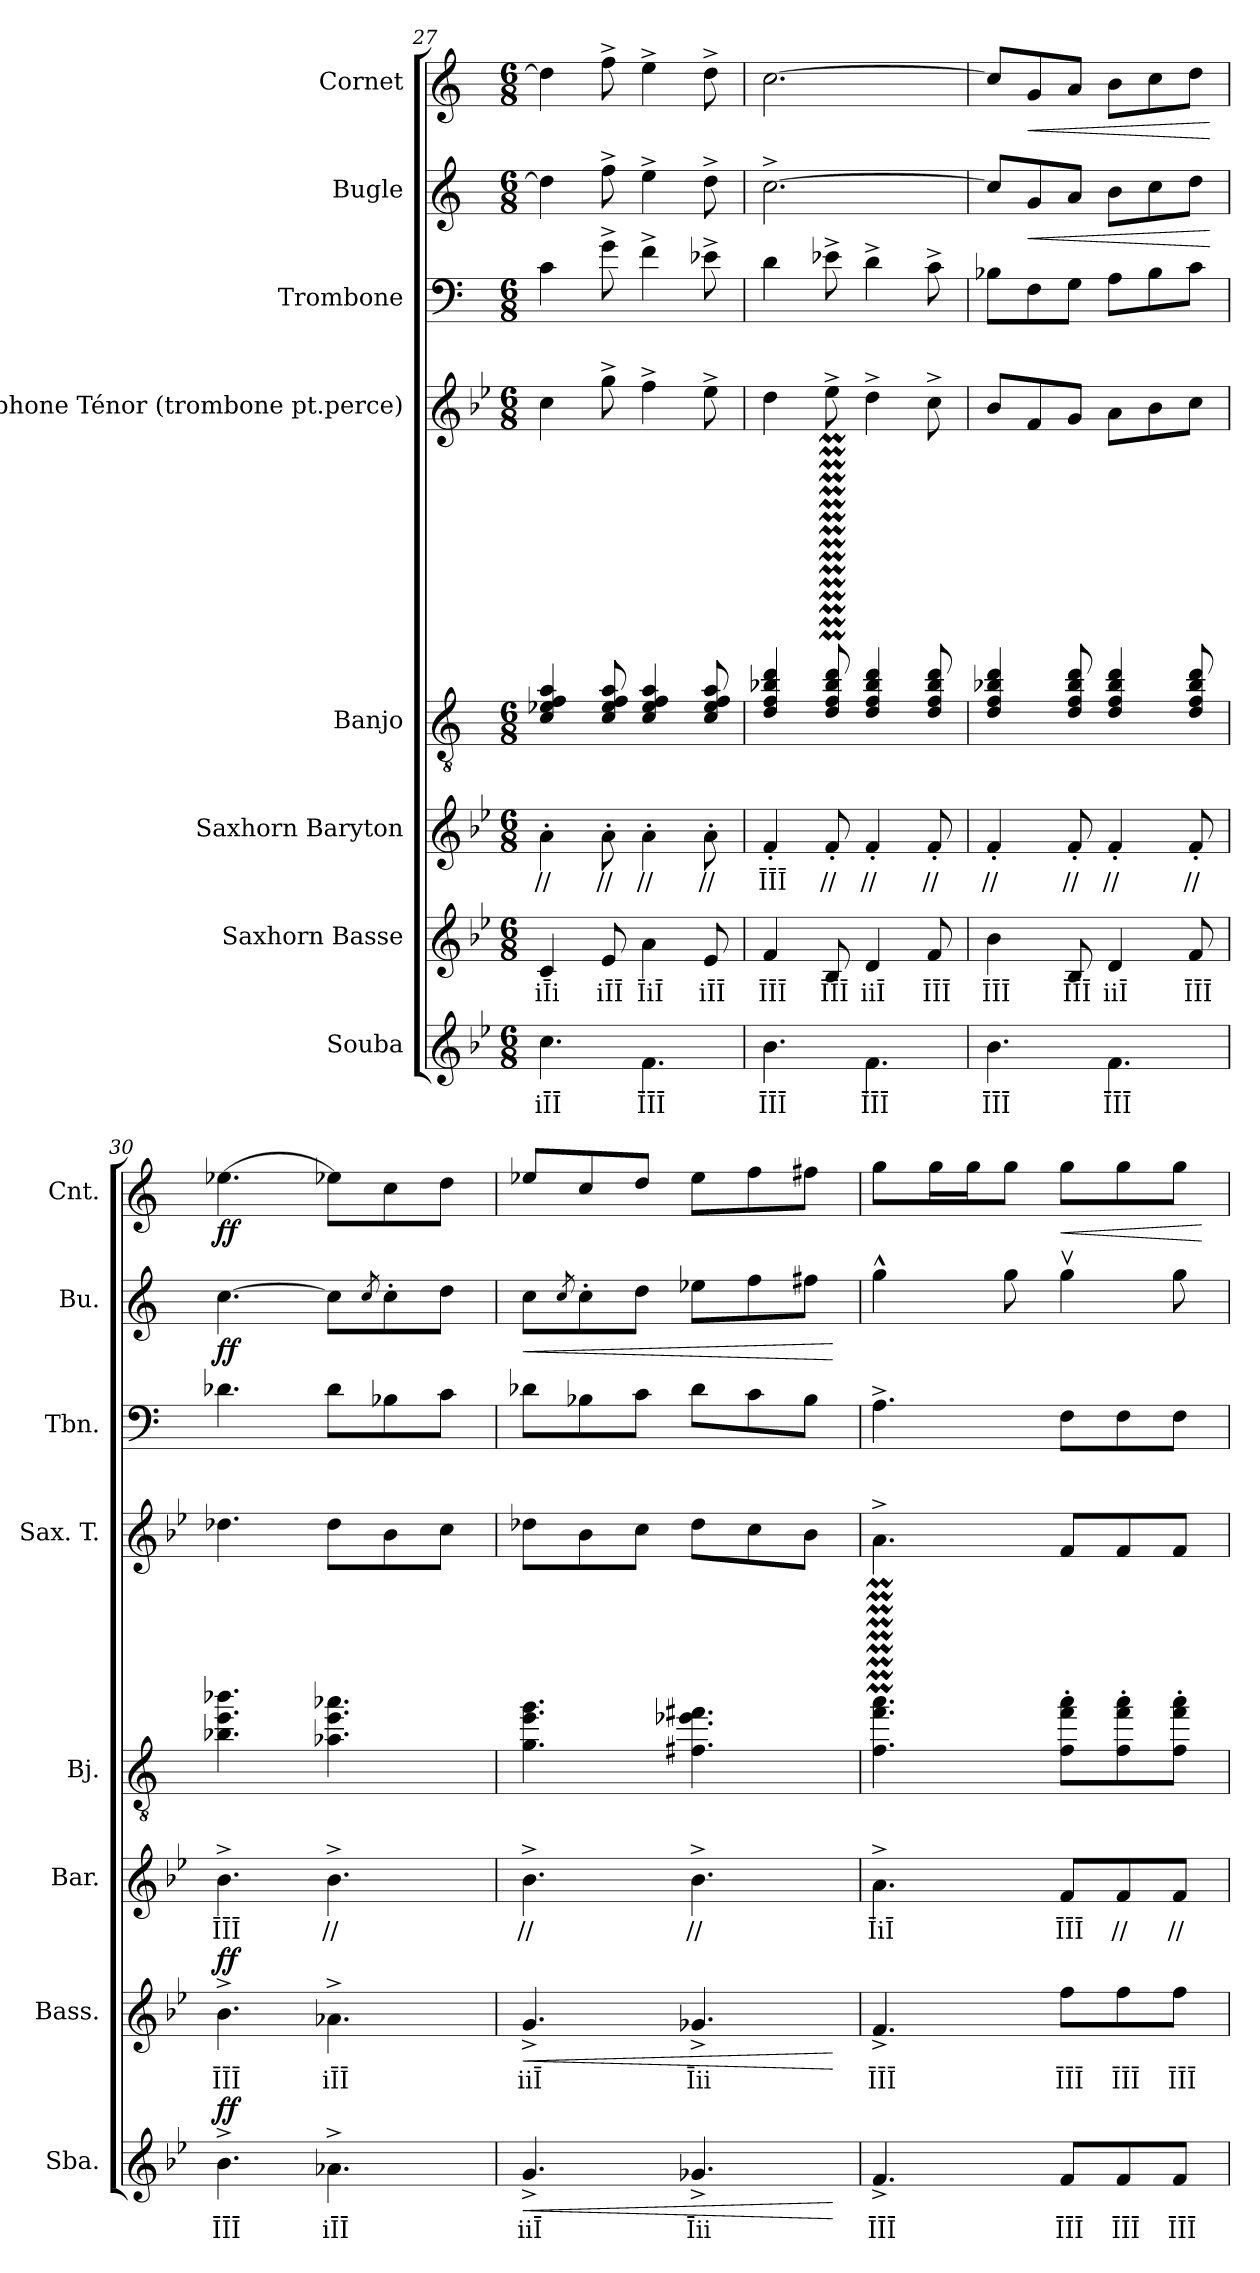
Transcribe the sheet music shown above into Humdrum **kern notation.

**kern	**text	**dynam	**kern	**text	**dynam	**kern	**text	**kern	**kern	**kern	**kern	**dynam	**kern	**dynam
*part8	*part8	*part8	*part7	*part7	*part7	*part6	*part6	*part5	*part4	*part3	*part2	*part2	*part1	*part1
*staff8	*staff8	*staff8	*staff7	*staff7	*staff7	*staff6	*staff6	*staff5	*staff4	*staff3	*staff2	*staff2	*staff1	*staff1
*I"Souba	*	*	*I"Saxhorn Basse	*	*	*I"Saxhorn Baryton	*	*I"Banjo	*I"Saxophone Ténor (trombone pt.perce)	*I"Trombone	*I"Bugle	*	*I"Cornet	*
*I'Sba.	*	*	*I'Bass.	*	*	*I'Bar.	*	*I'Bj.	*I'Sax. T.	*I'Tbn.	*I'Bu.	*	*I'Cnt.	*
*clefG2	*	*	*clefG2	*	*	*clefG2	*	*clefGv2	*clefG2	*clefF4	*clefG2	*	*clefG2	*
*ITrd15c26	*	*	*ITrd8c14	*	*	*ITrd8c14	*	*ITrd7c12	*ITrd8c14	*	*ITrd1c2	*	*ITrd1c2	*
*k[b-e-]	*	*	*k[b-e-]	*	*	*k[b-e-]	*	*k[]	*k[b-e-]	*k[]	*k[b-e-]	*	*k[b-e-]	*
*M6/8	*	*	*M6/8	*	*	*M6/8	*	*M6/8	*M6/8	*M6/8	*M6/8	*	*M6/8	*
=27	=27	=27	=27	=27	=27	=27	=27	=27	=27	=27	=27	=27	=27	=27
!	!LO:LY:b	!	!	!LO:LY:b	!	!	!LO:LY:b	!	!	!	!	!	!	!
4.C\	iĪĪ	.	4C/	iĪi	.	4A'\	//	4C/ 4E-X/ 4F/ 4A/	4c\	4c\	4cc\]	.	4cc\]	.
!	!	!	!	!LO:LY:b	!	!	!LO:LY:b	!	!	!	!	!	!	!
.	.	.	8E-/	iĪĪ	.	8A'\	//	8C/ 8E-/ 8F/ 8A/	8g^\	8g^\	8ee-^\	.	8ee-^\	.
!	!LO:LY:b	!	!	!LO:LY:b	!	!	!LO:LY:b	!	!	!	!	!	!	!
4.FF\	ĪĪĪ	.	4A\	ĪiĪ	.	4A'\	//	4C/ 4E-/ 4F/ 4A/	4f^\	4f^\	4dd^\	.	4dd^\	.
!	!	!	!	!LO:LY:b	!	!	!LO:LY:b	!	!	!	!	!	!	!
.	.	.	8E-/	iĪĪ	.	8A'\	//	8C/ 8E-/ 8F/ 8A/	8e-^\	8e-X^\	8cc^\	.	8cc^\	.
=28	=28	=28	=28	=28	=28	=28	=28	=28	=28	=28	=28	=28	=28	=28
!	!LO:LY:b	!	!	!LO:LY:b	!	!	!LO:LY:b	!	!	!	!	!	!	!
4.BB-\	ĪĪĪ	.	4F/	ĪĪĪ	.	4F'/	ĪĪĪ	4D/ 4F/ 4B-X/ 4d/	4d\	4d\	[2.b-^\	.	[2.b-\	.
!	!	!	!	!LO:LY:b	!	!	!LO:LY:b	!	!	!	!	!	!	!
.	.	.	8BB-/	ĪĪĪ	.	8F'/	//	8D/M 8F/M 8B-/M 8d/M	8e-^\	8e-X^\	.	.	.	.
!	!LO:LY:b	!	!	!LO:LY:b	!	!	!LO:LY:b	!	!	!	!	!	!	!
4.FF\	ĪĪĪ	.	4D/	iiĪ	.	4F'/	//	4D/ 4F/ 4B-/ 4d/	4d^\	4d^\	.	.	.	.
!	!	!	!	!LO:LY:b	!	!	!LO:LY:b	!	!	!	!	!	!	!
.	.	.	8F/	ĪĪĪ	.	8F'/	//	8D/ 8F/ 8B-/ 8d/	8c^\	8c^\	.	.	.	.
=29	=29	=29	=29	=29	=29	=29	=29	=29	=29	=29	=29	=29	=29	=29
!	!LO:LY:b	!	!	!LO:LY:b	!	!	!LO:LY:b	!	!	!	!	!	!	!
4.BB-\	ĪĪĪ	.	4B-\	ĪĪĪ	.	4F'/	//	4D/ 4F/ 4B-X/ 4d/	8B-/L	8B-X\L	8b-/L]	.	8b-/L]	.
!	!	!	!	!	!	!	!	!	!	!	!	!LO:HP:b	!	!LO:HP:b
.	.	.	.	.	.	.	.	.	8F/	8F\	8f/	<	8f/	<
!	!	!	!	!LO:LY:b	!	!	!LO:LY:b	!	!	!	!	!	!	!
.	.	.	8BB-/	ĪĪĪ	.	8F'/	//	8D/ 8F/ 8B-/ 8d/	8G/J	8G\J	8g/J	.	8g/J	.
!	!LO:LY:b	!	!	!LO:LY:b	!	!	!LO:LY:b	!	!	!	!	!	!	!
4.FF\	ĪĪĪ	.	4D/	iiĪ	.	4F'/	//	4D/ 4F/ 4B-/ 4d/	8A\L	8A\L	8a\L	.	8a\L	.
.	.	.	.	.	.	.	.	.	8B-\	8B-\	8b-\	.	8b-\	.
!	!	!	!	!LO:LY:b	!	!	!LO:LY:b	!	!	!	!	!	!	!
.	.	.	8F/	ĪĪĪ	.	8F'/	//	8D/ 8F/ 8B-/ 8d/	8c\J	8c\J	8cc\J	.	8cc\J	.
.	.	.	.	.	.	.	.	.	.	.	.	[	.	[
!!LO:PB:g=z
=30	=30	=30	=30	=30	=30	=30	=30	=30	=30	=30	=30	=30	=30	=30
!	!LO:LY:b	!LO:DY:b	!	!LO:LY:b	!LO:DY:b	!	!LO:LY:b	!	!	!	!	!LO:DY:b	!	!LO:DY:b
4.BB-^\	ĪĪĪ	ff	4.B-^\	ĪĪĪ	ff	4.B-^\	ĪĪĪ	4.B-X\ 4.e\ 4.b-X\	4.d-X\	4.d-X\	[4.b-\	ff	[4.dd-X\	ff
!	!LO:LY:b	!	!	!LO:LY:b	!	!	!LO:LY:b	!	!	!	!	!	!	!
4.AA-X^\	iĪĪ	.	4.A-X^\	iĪĪ	.	4.B-^\	//	4.A-X\ 4.e\ 4.a-X\	8d-\L	8d-\L	8b-\L]	.	8dd-X\L]	.
.	.	.	.	.	.	.	.	.	.	.	8qb-/	.	.	.
.	.	.	.	.	.	.	.	.	8B-\	8B-X\	8b-'\	.	8b-\	.
.	.	.	.	.	.	.	.	.	8c\J	8c\J	8cc\J	.	8cc\J	.
=31	=31	=31	=31	=31	=31	=31	=31	=31	=31	=31	=31	=31	=31	=31
!	!LO:LY:b	!LO:HP:b	!	!LO:LY:b	!LO:HP:b	!	!LO:LY:b	!	!	!	!	!LO:HP:b	!	!
4.GG^/	iiĪ	<	4.G^/	iiĪ	<	4.B-^\	//	4.G\ 4.e\ 4.g\	8d-X\L	8d-X\L	8b-\L	<	8dd-X/L	.
.	.	.	.	.	.	.	.	.	.	.	8qb-/	.	.	.
.	.	.	.	.	.	.	.	.	8B-\	8B-X\	8b-'\	.	8b-/	.
.	.	.	.	.	.	.	.	.	8c\J	8c\J	8cc\J	.	8cc/J	.
!	!LO:LY:b	!	!	!LO:LY:b	!	!	!LO:LY:b	!	!	!	!	!	!	!
4.GG-X^/	Īii	.	4.G-X^/	Īii	.	4.B-^\	//	4.F#X\ 4.e-X\ 4.f#X\	8d-\L	8d-\L	8dd-X\L	.	8dd-\L	.
.	.	.	.	.	.	.	.	.	8c\	8c\	8ee-\	.	8ee-\	.
.	.	.	.	.	.	.	.	.	8B-\J	8B-\J	8een\J	.	8een\J	.
.	.	[	.	.	[	.	.	.	.	.	.	[	.	.
=32	=32	=32	=32	=32	=32	=32	=32	=32	=32	=32	=32	=32	=32	=32
!	!LO:LY:b	!	!	!LO:LY:b	!	!	!LO:LY:b	!	!	!	!	!	!	!
4.FF^/	ĪĪĪ	.	4.F^/	ĪĪĪ	.	4.A^\	ĪiĪ	4.F\M 4.f\M 4.a\M	4.A^\	4.A^\	4ff^^\	.	8ff\L	.
.	.	.	.	.	.	.	.	.	.	.	.	.	16ff\L	.
.	.	.	.	.	.	.	.	.	.	.	.	.	16ff\J	.
.	.	.	.	.	.	.	.	.	.	.	8ff\	.	8ff\J	.
!	!LO:LY:b	!	!	!LO:LY:b	!	!	!LO:LY:b	!	!	!	!	!	!	!LO:HP:b
8FF/L	ĪĪĪ	.	8f\L	ĪĪĪ	.	8F/L	ĪĪĪ	8F\' 8f\' 8a\'L	8F/L	8F\L	4ffv\	.	8ff\L	<
!	!LO:LY:b	!	!	!LO:LY:b	!	!	!LO:LY:b	!	!	!	!	!	!	!
8FF/	ĪĪĪ	.	8f\	ĪĪĪ	.	8F/	//	8F\' 8f\' 8a\'	8F/	8F\	.	.	8ff\	.
!	!LO:LY:b	!	!	!LO:LY:b	!	!	!LO:LY:b	!	!	!	!	!	!	!
8FF/J	ĪĪĪ	.	8f\J	ĪĪĪ	.	8F/J	//	8F\' 8f\' 8a\'J	8F/J	8F\J	8ff\	.	8ff\J	.
.	.	.	.	.	.	.	.	.	.	.	.	.	.	[
=	=	=	=	=	=	=	=	=	=	=	=	=	=	=
*-	*-	*-	*-	*-	*-	*-	*-	*-	*-	*-	*-	*-	*-	*-
